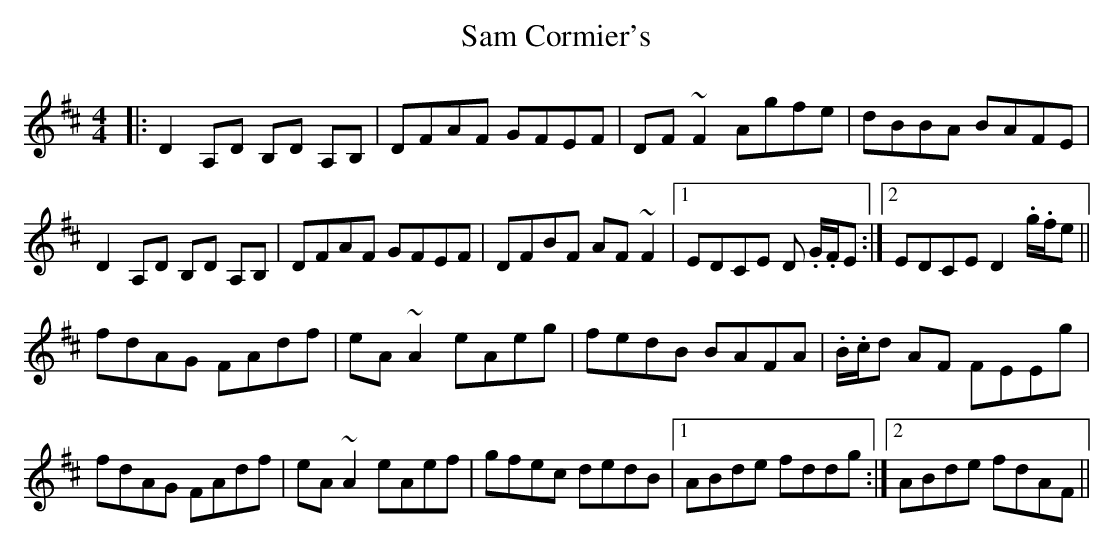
X:1
T: Sam Cormier's
M: 4/4
L: 1/8
K: Dmaj
|:D2 A,D B,D A,B,|DFAF GFEF|DF ~F2 Agfe|dBBA BAFE|
D2 A,D B,D A,B,|DFAF GFEF|DFBF AF ~F2|1 EDCE D .G/.F/E:|2 EDCE D2 .g/.f/e||
fdAG FAdf|eA ~A2 eAeg|fedB BAFA|.B/.c/d AF FEEg|
fdAG FAdf|eA ~A2 eAef|gfec dedB|1 ABde fddg:|2 ABde fdAF||
